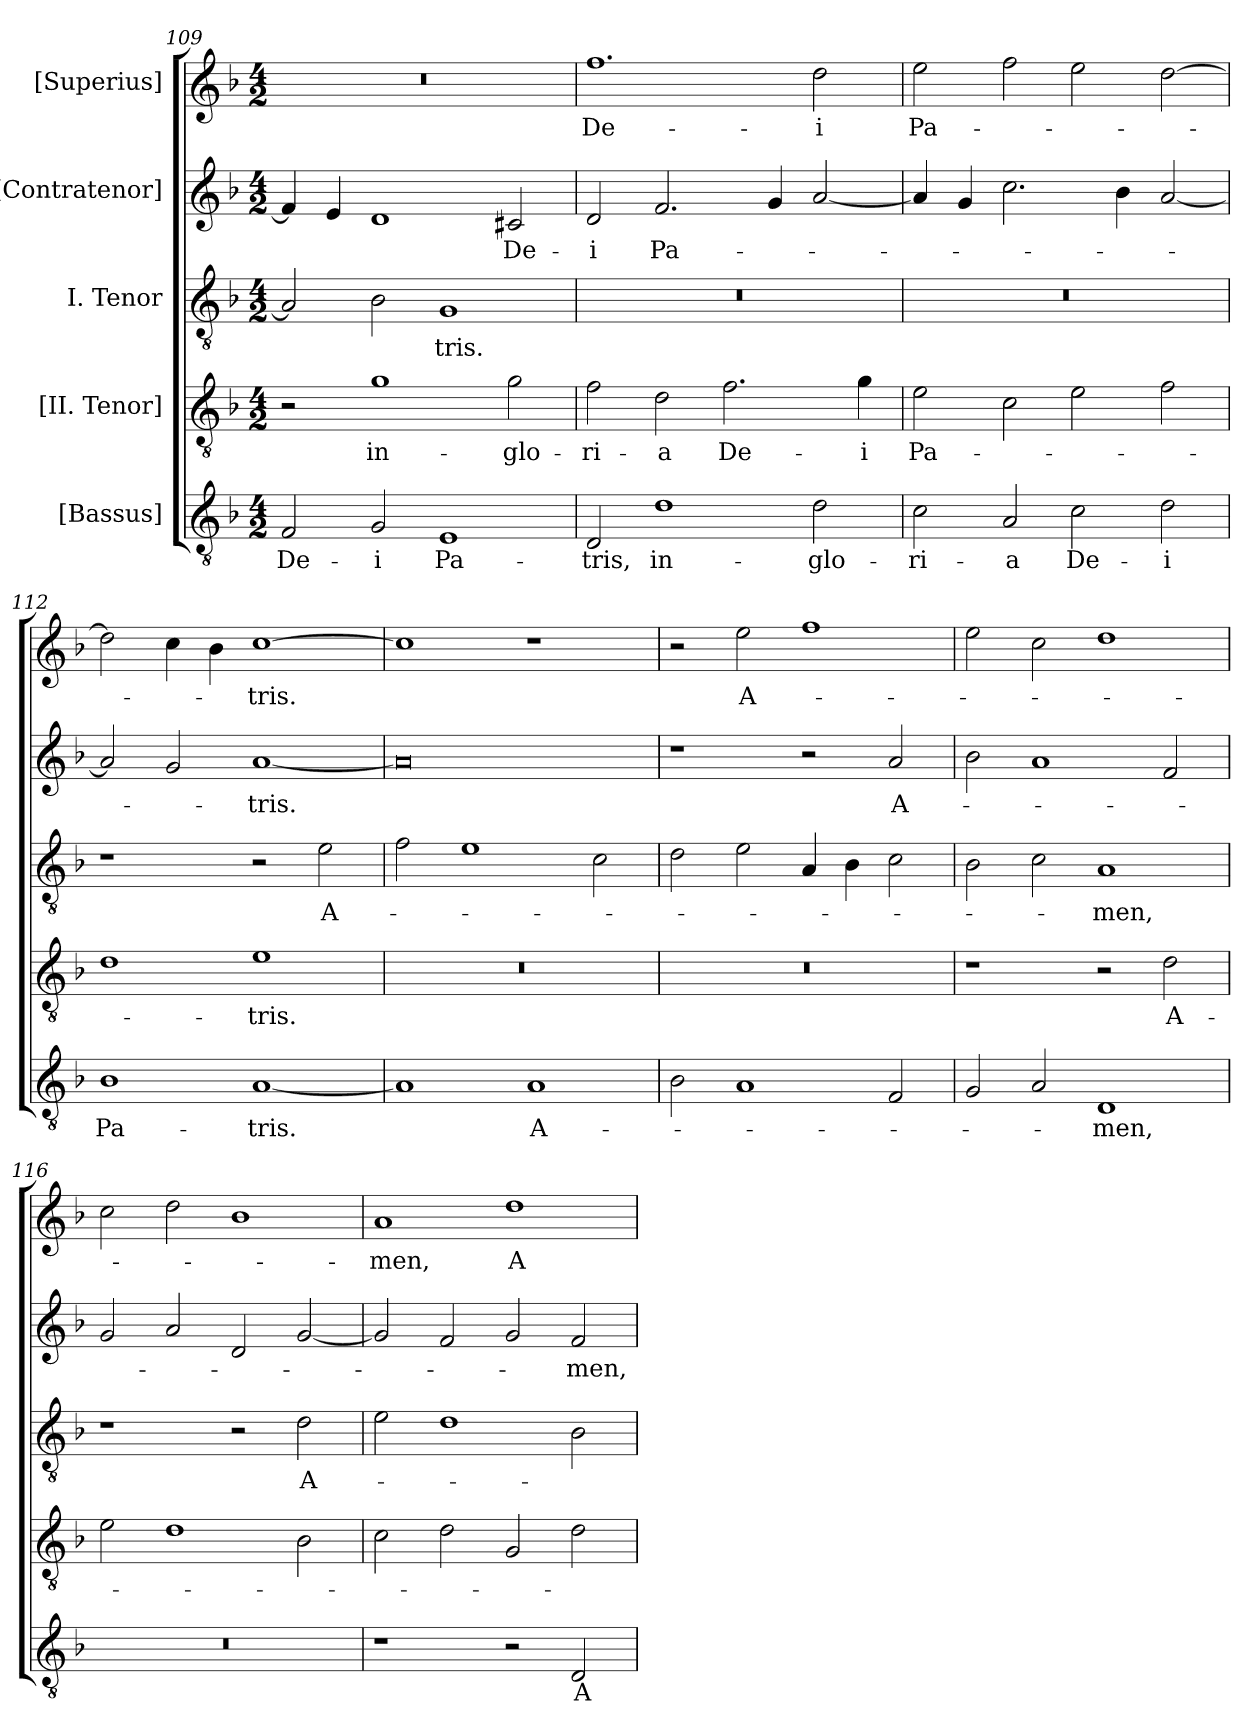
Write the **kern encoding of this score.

**kern	**text	**kern	**text	**kern	**text	**kern	**text	**kern	**text
*part5	*part5	*part4	*part4	*part3	*part3	*part2	*part2	*part1	*part1
*staff5	*staff5	*staff4	*staff4	*staff3	*staff3	*staff2	*staff2	*staff1	*staff1
*I"[Bassus]	*	*I"[II. Tenor]	*	*I"I. Tenor	*	*I"[Contratenor]	*	*I"[Superius]	*
*clefGv2	*	*clefGv2	*	*clefGv2	*	*clefG2	*	*clefG2	*
*k[b-]	*	*k[b-]	*	*k[b-]	*	*k[b-]	*	*k[b-]	*
*M4/2	*	*M4/2	*	*M4/2	*	*M4/2	*	*M4/2	*
=109	=109	=109	=109	=109	=109	=109	=109	=109	=109
2F/	De-	2r	.	2A/]	.	4f/]	.	0r	.
.	.	.	.	.	.	4e/	.	.	.
2G/	-i	1g\	in-	2B-\	.	1d/	.	.	.
1E/	Pa-	.	.	1G/	-tris.	.	.	.	.
.	.	2g\	glo-	.	.	2c#X/	De-	.	.
=110	=110	=110	=110	=110	=110	=110	=110	=110	=110
2D/	-tris,	2f\	-ri-	0r	.	2d/	-i	1.ff\	De-
1d\	in-	2d\	-a	.	.	2.f/	Pa-	.	.
.	.	2.f\	De-	.	.	.	.	.	.
.	.	.	.	.	.	4g/	.	.	.
2d\	glo-	.	.	.	.	[2a/	.	2dd\	-i
.	.	4g\	-i	.	.	.	.	.	.
=111	=111	=111	=111	=111	=111	=111	=111	=111	=111
2c\	-ri-	2e\	Pa-	0r	.	4a/]	.	2ee\	Pa-
.	.	.	.	.	.	4g/	.	.	.
2A/	-a	2c\	.	.	.	2.cc\	.	2ff\	.
2c\	De-	2e\	.	.	.	.	.	2ee\	.
.	.	.	.	.	.	4b-\	.	.	.
2d\	-i	2f\	.	.	.	[2a/	.	[2dd\	.
=112	=112	=112	=112	=112	=112	=112	=112	=112	=112
1B-\	Pa-	1d\	.	1r	.	2a/]	.	2dd\]	.
.	.	.	.	.	.	2g/	.	4cc\	.
.	.	.	.	.	.	.	.	4b-\	.
[1A/	-tris.	1e\	-tris.	2r	.	[1a/	-tris.	[1cc\	-tris.
.	.	.	.	2e\	A-	.	.	.	.
=113	=113	=113	=113	=113	=113	=113	=113	=113	=113
1A/]	.	0r	.	2f\	.	0a/]	.	1cc\]	.
.	.	.	.	1e\	.	.	.	.	.
1A/	A-	.	.	.	.	.	.	1r	.
.	.	.	.	2c\	.	.	.	.	.
=114	=114	=114	=114	=114	=114	=114	=114	=114	=114
2B-\	.	0r	.	2d\	.	1r	.	2r	.
1A/	.	.	.	2e\	.	.	.	2ee\	A-
.	.	.	.	4A/	.	2r	.	1ff\	.
.	.	.	.	4B-\	.	.	.	.	.
2F/	.	.	.	2c\	.	2a/	A-	.	.
=115	=115	=115	=115	=115	=115	=115	=115	=115	=115
2G/	.	1r	.	2B-\	.	2b-\	.	2ee\	.
2A/	.	.	.	2c\	.	1a/	.	2cc\	.
1D/	-men,	2r	.	1A/	-men,	.	.	1dd\	.
.	.	2d\	A-	.	.	2f/	.	.	.
=116	=116	=116	=116	=116	=116	=116	=116	=116	=116
0r	.	2e\	.	1r	.	2g/	.	2cc\	.
.	.	1d\	.	.	.	2a/	.	2dd\	.
.	.	.	.	2r	.	2d/	.	1b-\	.
.	.	2B-\	.	2d\	A-	[2g/	.	.	.
=117	=117	=117	=117	=117	=117	=117	=117	=117	=117
1r	.	2c\	.	2e\	.	2g/]	.	1a/	-men,
.	.	2d\	.	1d\	.	2f/	.	.	.
2r	.	2G/	.	.	.	2g/	.	1dd\	A-
2D/	A-	2d\	.	2B-\	.	2f/	-men,	.	.
=	=	=	=	=	=	=	=	=	=
*-	*-	*-	*-	*-	*-	*-	*-	*-	*-
